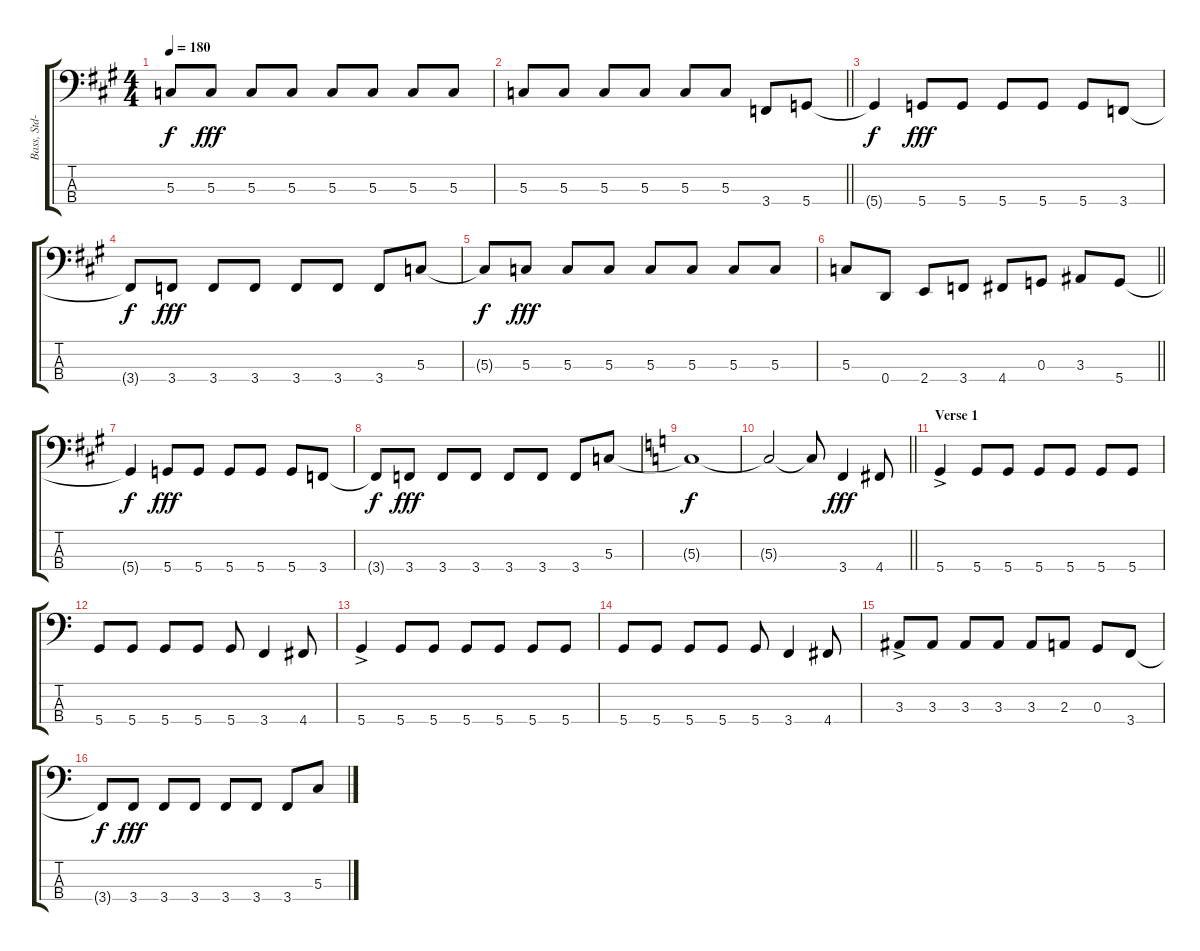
\track ("Bass, Std-D" "Bass, Std-") {instrument electricbasspick}
\staff {score tabs}
\tuning (F2 C2 G1 D1) {hide}
\ts (4 4)
\tempo 180
\clef f4
\ks a
5.3{t}.8{dy f} 5.3.8{dy fff} 5.3.8 5.3.8 5.3.8 5.3.8 5.3.8 5.3.8 |
\barLineRight lightlight
5.3.8 5.3.8 5.3.8 5.3.8 5.3.8 5.3.8 3.4.8 5.4.8 |
5.4{t}.4{dy f} 5.4.8{dy fff} 5.4.8 5.4.8 5.4.8 5.4.8 3.4.8 |
3.4{t}.8{dy f} 3.4.8{dy fff} 3.4.8 3.4.8 3.4.8 3.4.8 3.4.8 5.3.8 |
5.3{t}.8{dy f} 5.3.8{dy fff} 5.3.8 5.3.8 5.3.8 5.3.8 5.3.8 5.3.8 |
\barLineRight lightlight
5.3.8 0.4.8 2.4.8 3.4.8 4.4.8 0.3.8 3.3.8 5.4.8 |
5.4{t}.4{dy f} 5.4.8{dy fff} 5.4.8 5.4.8 5.4.8 5.4.8 3.4.8 |
3.4{t}.8{dy f} 3.4.8{dy fff} 3.4.8 3.4.8 3.4.8 3.4.8 3.4.8 5.3.8 |
\ks c
5.3{t}.1{dy f} |
\barLineRight lightlight
5.3{t}.2 5.3{t}.8 3.4.4{dy fff} 4.4.8 |
\section ("" "Verse 1")
5.4{ac}.4 5.4.8 5.4.8 5.4.8 5.4.8 5.4.8 5.4.8 |
5.4.8 5.4.8 5.4.8 5.4.8 5.4.8 3.4.4 4.4.8 |
5.4{ac}.4 5.4.8 5.4.8 5.4.8 5.4.8 5.4.8 5.4.8 |
5.4.8 5.4.8 5.4.8 5.4.8 5.4.8 3.4.4 4.4.8 |
3.3{ac}.8 3.3.8 3.3.8 3.3.8 3.3.8 2.3.8 0.3.8 3.4.8 |
3.4{t}.8{dy f} 3.4.8{dy fff} 3.4.8 3.4.8 3.4.8 3.4.8 3.4.8 5.3.8
